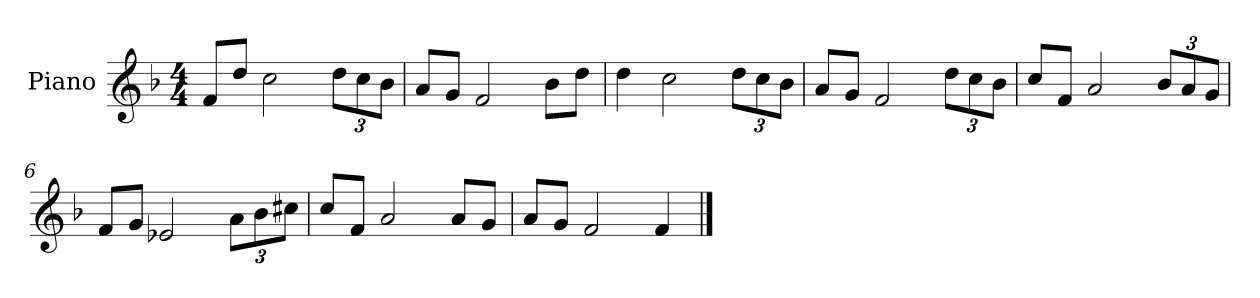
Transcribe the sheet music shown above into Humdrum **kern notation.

**kern
*part1
*staff1
*I"Piano
*I'P-no
*clefG2
*k[b-]
*M4/4
*MM90
=1
8f/L
8dd/J
2cc\
*Xbrackettup
12dd\L
12cc\
12b-\J
=2
8a/L
8g/J
2f/
8b-\L
8dd\J
=3
4dd\
2cc\
12dd\L
12cc\
12b-\J
=4
8a/L
8g/J
2f/
12dd\L
12cc\
12b-\J
=5
8cc/L
8f/J
2a/
12b-/L
12a/
12g/J
=6
8f/L
8g/J
2e-X/
12a\L
12b-\
12cc#X\J
!!LO:LB:g=z
=7
8cc/L
8f/J
2a/
8a/L
8g/J
=8
8a/L
8g/J
2f/
4f/
==
*-
